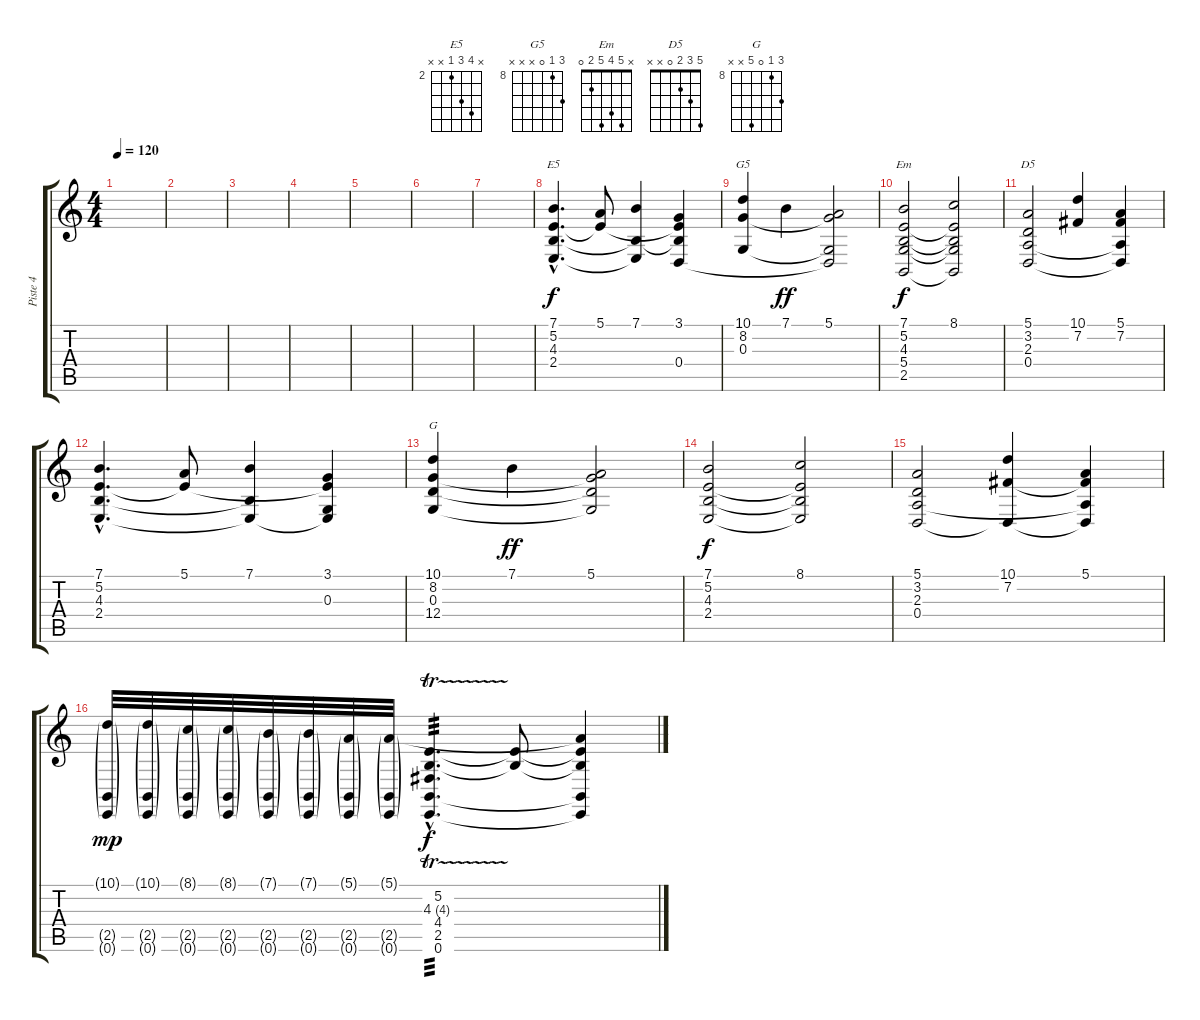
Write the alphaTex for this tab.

\track ("Piste 4" "Piste 4") {instrument lead2sawtooth}
\staff {score tabs}
\tuning (E4 B3 G3 D3 A2 E2) {hide}
\chord ("E5" x 5 4 2 x x) {firstfret 2}
\chord ("G5" 10 8 0 x x x) {firstfret 8}
\chord ("Em" x 5 4 5 2 0)
\chord ("D5" 5 3 2 0 x x)
\chord ("G" 10 8 0 12 x x) {firstfret 8}
\ts (4 4)
\tempo 120
\clef g2
\ks c
|
|
|
|
|
|
|
(7.1{hac} 5.2{hac} 4.3{hac} 2.4{hac}).4{d ch "E5" volume 10 balance 16} (5.1 5.2{t}).8 (7.1 4.3{t} 2.4{t}).4 (3.1 5.2{t} 4.3{t} 0.4).4 |
(10.1 8.2 0.3).4{ch "G5"} 7.1.4{dy ff} (5.1 8.2{t} 0.3{t} 0.4{t}).2 |
(7.1 5.2 4.3 5.4 2.5).2{ch "Em" dy f} (8.1 5.2{t} 4.3{t} 5.4{t} 2.5{t}).2 |
(5.1 3.2 2.3 0.4).2{ch "D5"} (10.1 7.2).4 (5.1 7.2 2.3{t} 0.4{t}).4 |
(7.1{hac} 5.2{hac} 4.3{hac} 2.4{hac}).4{d} (5.1 5.2{t}).8 (7.1 4.3{t} 2.4{t}).4 (3.1 5.2{t} 0.3 2.4{t}).4 |
(10.1 8.2 0.3 12.4).4{ch "G"} 7.1.4{dy ff} (5.1 8.2{t} 0.3{t} 12.4{t}).2 |
(7.1 5.2 4.3 2.4).2{dy f} (8.1 5.2{t} 4.3{t} 2.4{t}).2 |
(5.1 3.2 2.3 0.4).2 (10.1 7.2 0.4{t}).4 (5.1 7.2{t} 2.3{t} 0.4{t}).4 |
(10.1{g} 2.5{g} 0.6{g}).32{dy mp} (10.1{g} 2.5{g} 0.6{g}).32 (8.1{g} 2.5{g} 0.6{g}).32 (8.1{g} 2.5{g} 0.6{g}).32 (7.1{g} 2.5{g} 0.6{g}).32 (7.1{g} 2.5{g} 0.6{g}).32 (5.1{g} 2.5{g} 0.6{g}).32 (5.1{g} 2.5{g} 0.6{g}).32 (5.2{hac} 4.3{tr (4 16) hac} 4.4{hac} 2.5{hac} 0.6{hac}).4{d tp 3 dy f} (5.2{t} 4.3{t}).8 (5.1{t} 5.2{t} 4.3{t} 2.5{t} 0.6{t}).4
